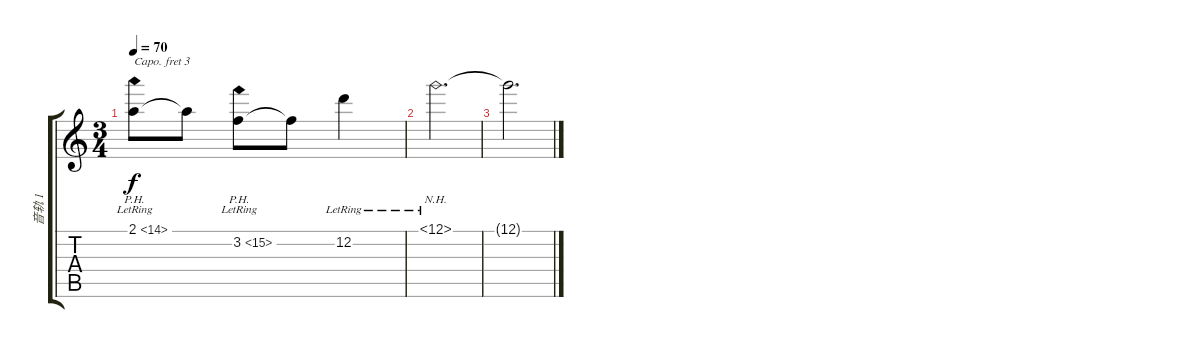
\track ("音轨 1" "音轨 1") {instrument acousticguitarnylon}
\staff {score tabs}
\capo 3
\tuning (E4 B3 G3 D3 A2 E2) {hide}
\ts (3 4)
\tempo 70
\clef g2
\ks c
2.1{ph 12 lr}.8{dy f} 2.1{t}.8 3.2{ph 12 lr}.8 3.2{t}.8 12.2{lr}.4 |
12.1{nh lr}.2{d} |
12.1{t}.2{d}
